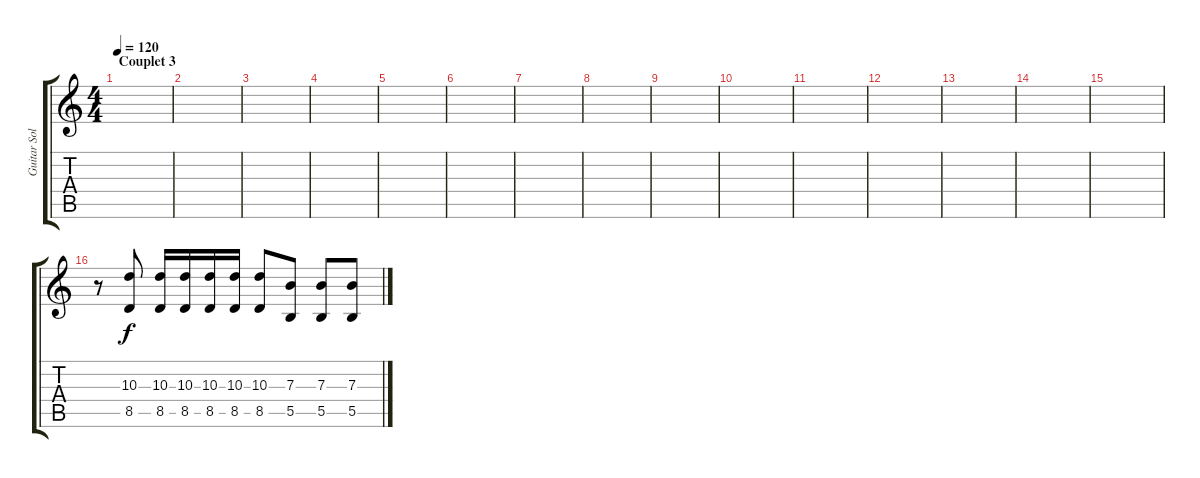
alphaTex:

\track ("Guitar Solo" "Guitar Sol") {instrument distortionguitar}
\staff {score tabs}
\tuning (Db4 Ab3 E3 B2 Gb2 B1) {hide}
\ts (4 4)
\section ("" "Couplet 3")
\tempo 120
\clef g2
\ks c
|
|
|
|
|
|
|
|
|
|
|
|
|
|
|
r.8 (10.3 8.5).8 (10.3 8.5).16 (10.3 8.5).16 (10.3 8.5).16 (10.3 8.5).16 (10.3 8.5).8 (7.3 5.5).8 (7.3 5.5).8 (7.3 5.5).8
